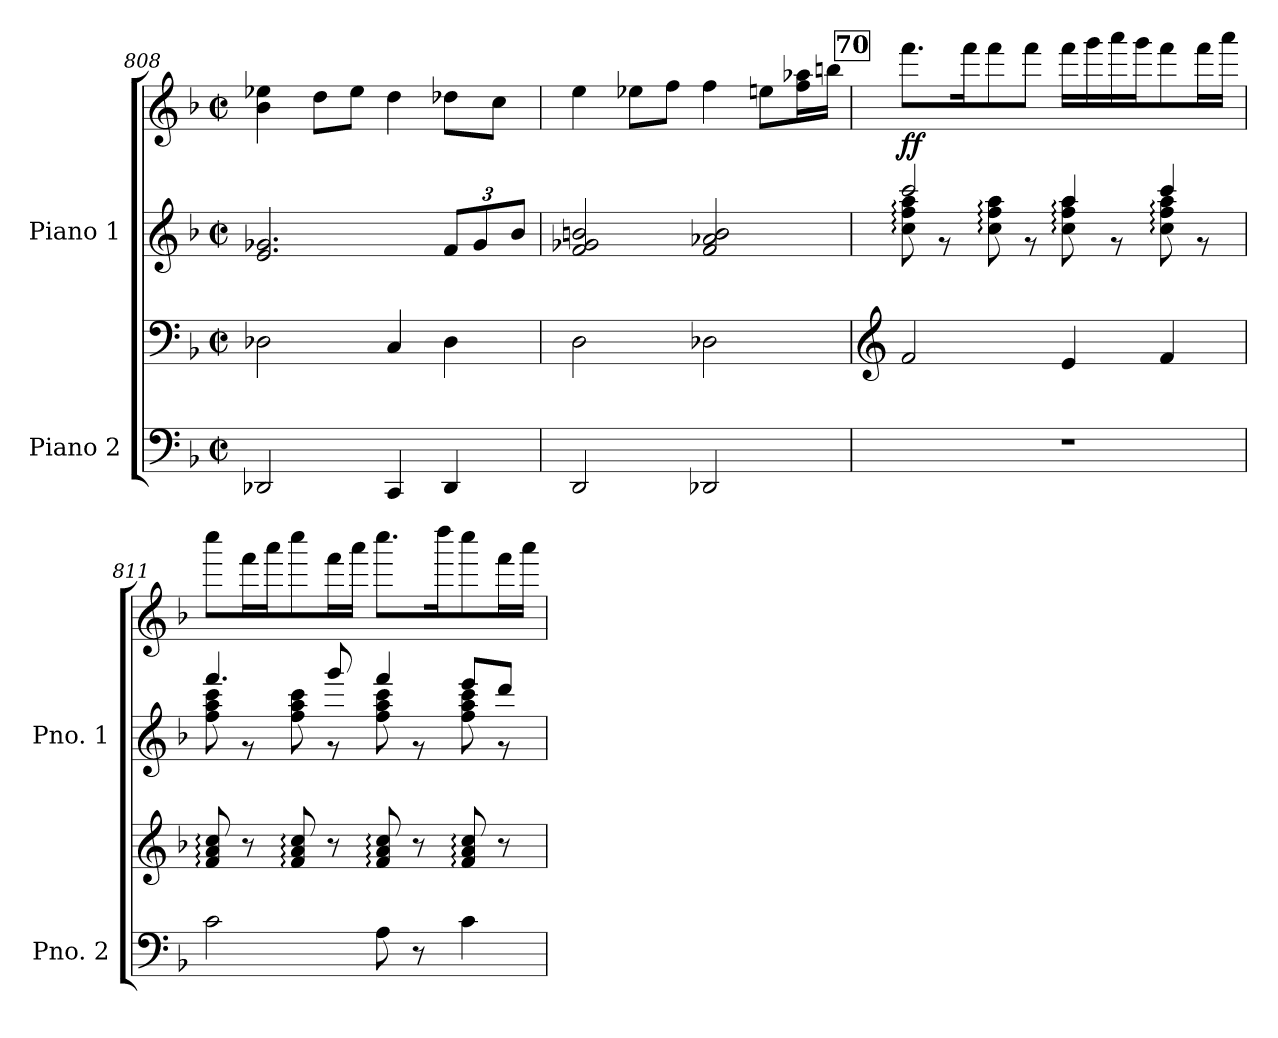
**kern	**kern	**kern	**kern	**dynam
*part2	*part2	*part1	*part1	*part1
*staff4	*staff3	*staff2	*staff1	*staff1/2
*I"Piano 2	*	*I"Piano 1	*	*
*I'Pno. 2	*	*I'Pno. 1	*	*
!!LO:LB:g=z
*clefF4	*clefF4	*clefG2	*clefG2	*
*k[b-]	*k[b-]	*k[b-]	*k[b-]	*
*M2/2	*M2/2	*M2/2	*M2/2	*
*met(c|)	*met(c|)	*met(c|)	*met(c|)	*
=808	=808	=808	=808	=808
2DD-X/	2D-X\	2.e/ 2.g-X/	4b-\ 4ee-X\	.
.	.	.	8dd\L	.
.	.	.	8ee-\J	.
4CC/	4C/	.	4dd\	.
*	*	*Xbrackettup	*	*
4DD-/	4D-\	12f/L	8dd-X\L	.
.	.	12g-/	.	.
.	.	.	8cc\J	.
.	.	12b-/J	.	.
=809	=809	=809	=809	=809
2DD/	2D\	2f/ 2g-X/ 2bn/	4ee\	.
.	.	.	8ee-X\L	.
.	.	.	8ff\J	.
2DD-X/	2D-X\	2f/ 2a-X/ 2b/	4ff\	.
.	.	.	8een\L	.
.	.	.	16ff\ 16aa-X\L	.
.	.	.	16bbn\JJ	.
!!LO:REH:place=s1:a:B:fs=14:t=70
=810	=810	=810	=810	=810
*	*clefG2	*	*	*
*	*	*^	*	*
!	!	!	!	!	!LO:DY:b
1r	2f/	2ccc/	8cc\: 8ff\: 8aa\:	8.fff\L	ff
.	.	.	8r	.	.
.	.	.	.	16fff\K	.
.	.	.	8cc\: 8ff\: 8aa\:	8fff\	.
.	.	.	8r	8fff\J	.
.	4e/	4aa/	8cc\: 8ff\: 8aa\:	16fff\LL	.
.	.	.	.	16ggg\	.
.	.	.	8r	16aaa\	.
.	.	.	.	16ggg\J	.
.	4f/	4ccc/	8cc\: 8ff\: 8aa\:	8fff\	.
.	.	.	8r	16fff\L	.
.	.	.	.	16aaa\JJ	.
!!LO:PB:g=z
=811	=811	=811	=811	=811	=811
2c\	8f/: 8a/: 8cc/:	4.fff/	8ff\: 8aa\: 8ccc\:	8cccc\L	.
.	8r	.	8r	16fff\L	.
.	.	.	.	16aaa\J	.
.	8f/: 8a/: 8cc/:	.	8ff\: 8aa\: 8ccc\:	8cccc\	.
.	8r	8ggg/	8r	16fff\L	.
.	.	.	.	16aaa\JJ	.
8A\	8f/: 8a/: 8cc/:	4fff/	8ff\: 8aa\: 8ccc\:	8.cccc\L	.
8r	8r	.	8r	.	.
.	.	.	.	16dddd\K	.
4c\	8f/: 8a/: 8cc/:	8eee/L	8ff\: 8aa\: 8ccc\:	8cccc\	.
.	8r	8ddd/J	8r	16fff\L	.
.	.	.	.	16aaa\JJ	.
*	*	*v	*v	*	*
=	=	=	=	=
*-	*-	*-	*-	*-
